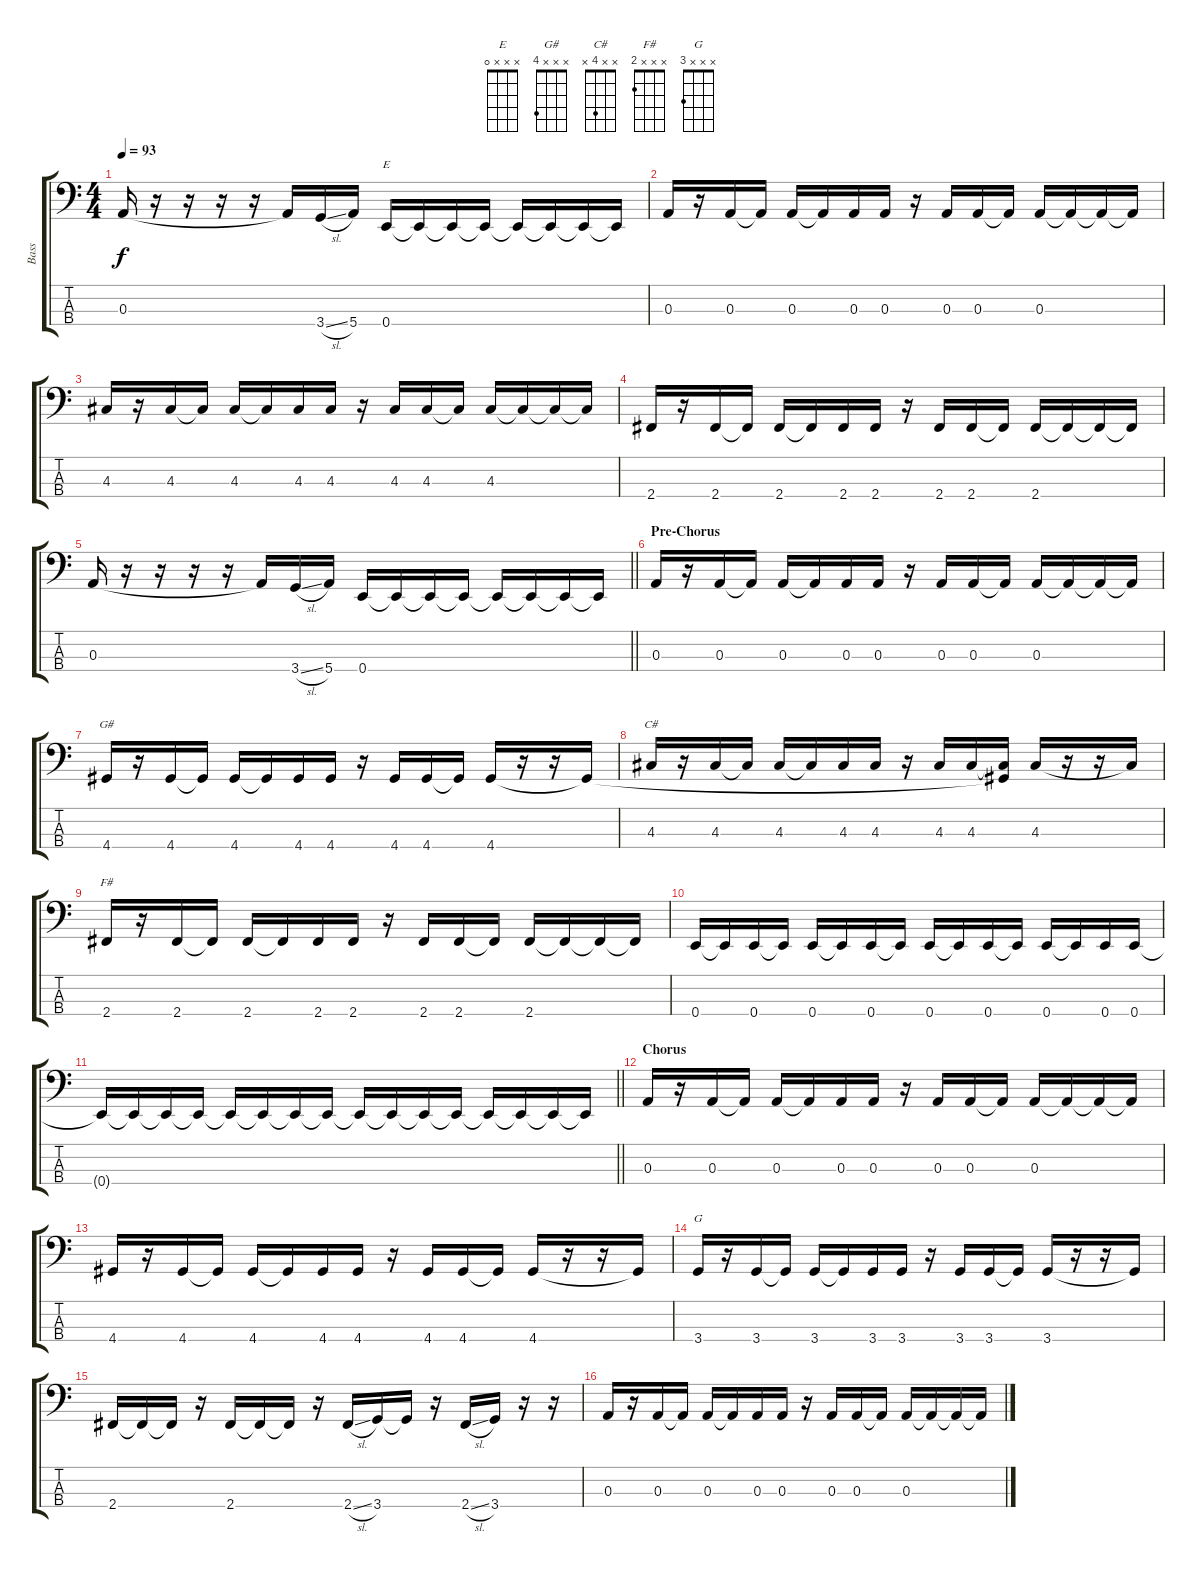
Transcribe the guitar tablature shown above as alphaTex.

\track ("Bass" "Bass") {instrument electricbassfinger}
\staff {score tabs}
\tuning (G2 D2 A1 E1) {hide}
\chord ("E" x x x 0)
\chord ("G#" x x x 4)
\chord ("C#" x x 4 x)
\chord ("F#" x x x 2)
\chord ("G" x x x 3)
\ts (4 4)
\tempo 93
\clef f4
\ks c
0.3.16{dy f} r.16 r.16 r.16 r.16 0.3{t}.16 3.4{sl}.16 5.4.16 0.4.16{ch "E"} 0.4{t}.16 0.4{t}.16 0.4{t}.16 0.4{t}.16 0.4{t}.16 0.4{t}.16 0.4{t}.16 |
0.3.16 r.16 0.3.16 0.3{t}.16 0.3.16 0.3{t}.16 0.3.16 0.3.16 r.16 0.3.16 0.3.16 0.3{t}.16 0.3.16 0.3{t}.16 0.3{t}.16 0.3{t}.16 |
4.3.16 r.16 4.3.16 4.3{t}.16 4.3.16 4.3{t}.16 4.3.16 4.3.16 r.16 4.3.16 4.3.16 4.3{t}.16 4.3.16 4.3{t}.16 4.3{t}.16 4.3{t}.16 |
2.4.16 r.16 2.4.16 2.4{t}.16 2.4.16 2.4{t}.16 2.4.16 2.4.16 r.16 2.4.16 2.4.16 2.4{t}.16 2.4.16 2.4{t}.16 2.4{t}.16 2.4{t}.16 |
\barLineRight lightlight
0.3.16 r.16 r.16 r.16 r.16 0.3{t}.16 3.4{sl}.16 5.4.16 0.4.16 0.4{t}.16 0.4{t}.16 0.4{t}.16 0.4{t}.16 0.4{t}.16 0.4{t}.16 0.4{t}.16 |
\section ("" "Pre-Chorus")
0.3.16 r.16 0.3.16 0.3{t}.16 0.3.16 0.3{t}.16 0.3.16 0.3.16 r.16 0.3.16 0.3.16 0.3{t}.16 0.3.16 0.3{t}.16 0.3{t}.16 0.3{t}.16 |
4.4.16{ch "G#"} r.16 4.4.16 4.4{t}.16 4.4.16 4.4{t}.16 4.4.16 4.4.16 r.16 4.4.16 4.4.16 4.4{t}.16 4.4.16 r.16 r.16 4.4{t}.16 |
4.3.16{ch "C#"} r.16 4.3.16 4.3{t}.16 4.3.16 4.3{t}.16 4.3.16 4.3.16 r.16 4.3.16 4.3.16 (4.3{t} 4.4{t}).16 4.3.16 r.16 r.16 4.3{t}.16 |
2.4.16{ch "F#"} r.16 2.4.16 2.4{t}.16 2.4.16 2.4{t}.16 2.4.16 2.4.16 r.16 2.4.16 2.4.16 2.4{t}.16 2.4.16 2.4{t}.16 2.4{t}.16 2.4{t}.16 |
0.4.16 0.4{t}.16 0.4.16 0.4{t}.16 0.4.16 0.4{t}.16 0.4.16 0.4{t}.16 0.4.16 0.4{t}.16 0.4.16 0.4{t}.16 0.4.16 0.4{t}.16 0.4.16 0.4.16 |
\barLineRight lightlight
0.4{t}.16 0.4{t}.16 0.4{t}.16 0.4{t}.16 0.4{t}.16 0.4{t}.16 0.4{t}.16 0.4{t}.16 0.4{t}.16 0.4{t}.16 0.4{t}.16 0.4{t}.16 0.4{t}.16 0.4{t}.16 0.4{t}.16 0.4{t}.16 |
\section ("" "Chorus")
0.3.16 r.16 0.3.16 0.3{t}.16 0.3.16 0.3{t}.16 0.3.16 0.3.16 r.16 0.3.16 0.3.16 0.3{t}.16 0.3.16 0.3{t}.16 0.3{t}.16 0.3{t}.16 |
4.4.16 r.16 4.4.16 4.4{t}.16 4.4.16 4.4{t}.16 4.4.16 4.4.16 r.16 4.4.16 4.4.16 4.4{t}.16 4.4.16 r.16 r.16 4.4{t}.16 |
3.4.16{ch "G"} r.16 3.4.16 3.4{t}.16 3.4.16 3.4{t}.16 3.4.16 3.4.16 r.16 3.4.16 3.4.16 3.4{t}.16 3.4.16 r.16 r.16 3.4{t}.16 |
2.4.16 2.4{t}.16 2.4{t}.16 r.16 2.4.16 2.4{t}.16 2.4{t}.16 r.16 2.4{sl}.16 3.4.16 3.4{t}.16 r.16 2.4{sl}.16 3.4.16 r.16 r.16 |
0.3.16 r.16 0.3.16 0.3{t}.16 0.3.16 0.3{t}.16 0.3.16 0.3.16 r.16 0.3.16 0.3.16 0.3{t}.16 0.3.16 0.3{t}.16 0.3{t}.16 0.3{t}.16
